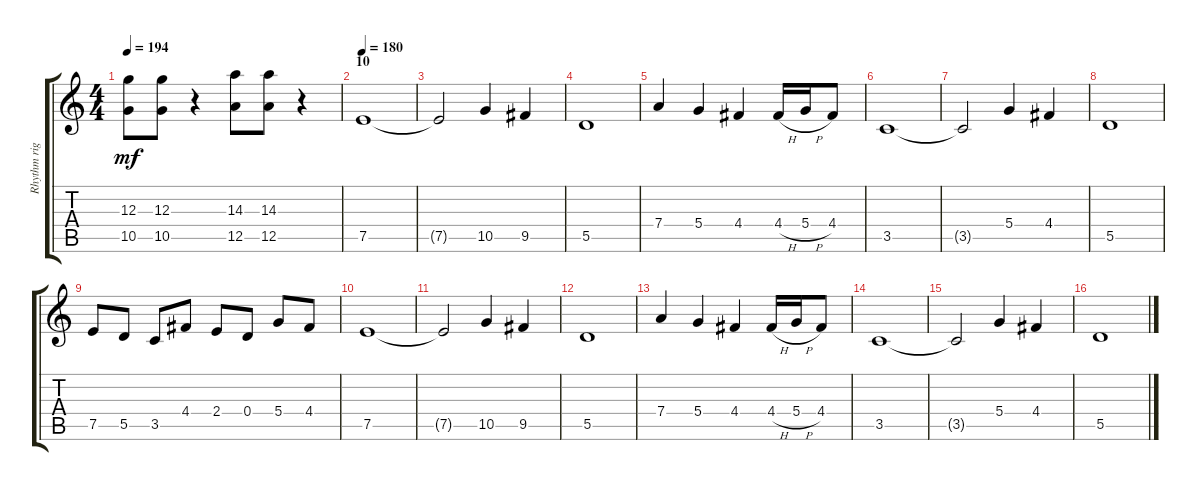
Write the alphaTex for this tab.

\track ("Rhythm right" "Rhythm rig") {instrument distortionguitar}
\staff {score tabs}
\tuning (E4 B3 G3 D3 A2 E2) {hide}
\ts (4 4)
\tempo 194
\clef g2
\ks c
(12.3 10.5).8{dy mf} (12.3 10.5).8 r.4 (14.3 12.5).8 (14.3 12.5).8 r.4 |
\section ("" "10")
\tempo 180
7.5.1 |
7.5{t}.2 10.5.4 9.5.4 |
5.5.1 |
7.4.4 5.4.4 4.4.4 4.4{h}.16 5.4{h}.16 4.4.8 |
3.5.1 |
3.5{t}.2 5.4.4 4.4.4 |
5.5.1 |
7.5.8 5.5.8 3.5.8 4.4.8 2.4.8 0.4.8 5.4.8 4.4.8 |
7.5.1 |
7.5{t}.2 10.5.4 9.5.4 |
5.5.1 |
7.4.4 5.4.4 4.4.4 4.4{h}.16 5.4{h}.16 4.4.8 |
3.5.1 |
3.5{t}.2 5.4.4 4.4.4 |
5.5.1
